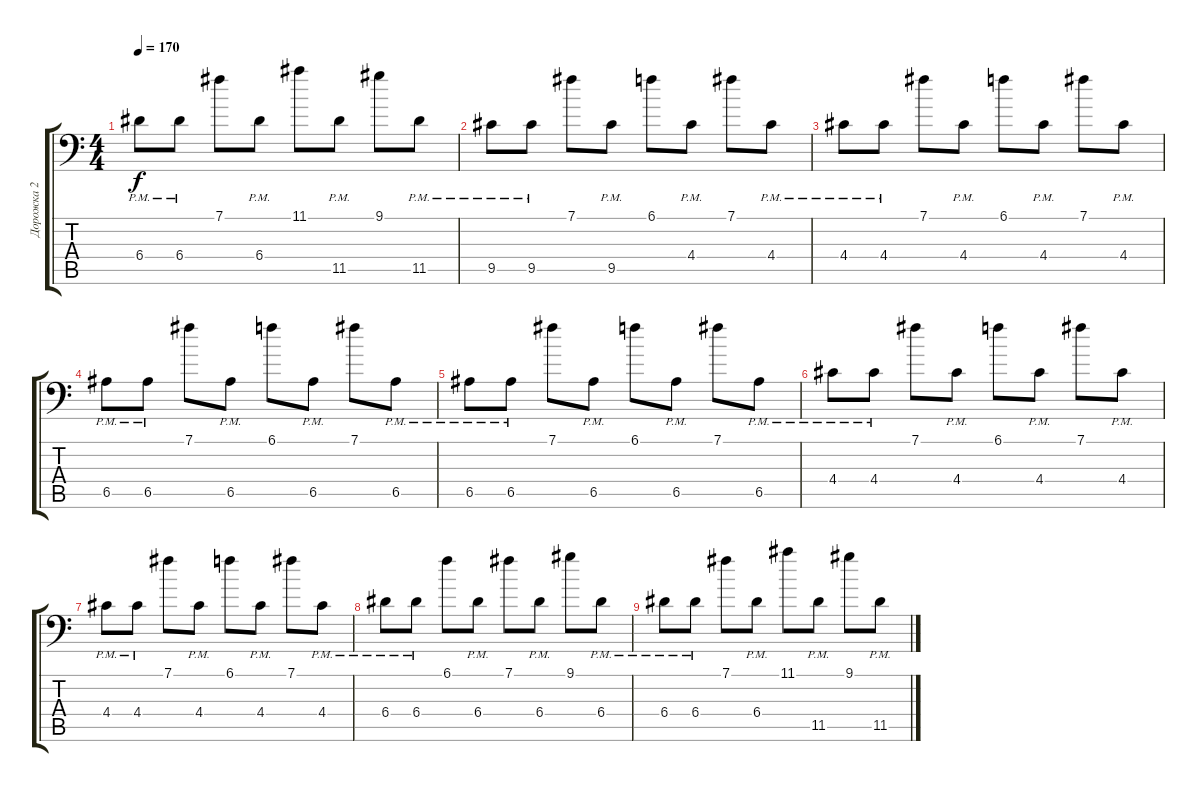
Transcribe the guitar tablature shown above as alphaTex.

\track ("Дорожка 2" "Дорожка 2") {instrument distortionguitar}
\staff {score tabs}
\tuning (B3 Gb3 D3 A2 E2 A1) {hide}
\ts (4 4)
\tempo 170
\clef f4
\ks c
6.4{pm}.8{dy f} 6.4{pm}.8 7.1.8 6.4{pm}.8 11.1.8 11.5{pm}.8 9.1.8 11.5{pm}.8 |
9.5{pm}.8 9.5{pm}.8 7.1.8 9.5{pm}.8 6.1.8 4.4{pm}.8 7.1.8 4.4{pm}.8 |
4.4{pm}.8 4.4{pm}.8 7.1.8 4.4{pm}.8 6.1.8 4.4{pm}.8 7.1.8 4.4{pm}.8 |
6.5{pm}.8 6.5{pm}.8 7.1.8 6.5{pm}.8 6.1.8 6.5{pm}.8 7.1.8 6.5{pm}.8 |
6.5{pm}.8 6.5{pm}.8 7.1.8 6.5{pm}.8 6.1.8 6.5{pm}.8 7.1.8 6.5{pm}.8 |
4.4{pm}.8 4.4{pm}.8 7.1.8 4.4{pm}.8 6.1.8 4.4{pm}.8 7.1.8 4.4{pm}.8 |
4.4{pm}.8 4.4{pm}.8 7.1.8 4.4{pm}.8 6.1.8 4.4{pm}.8 7.1.8 4.4{pm}.8 |
6.4{pm}.8 6.4{pm}.8 6.1.8 6.4{pm}.8 7.1.8 6.4{pm}.8 9.1.8 6.4{pm}.8 |
6.4{pm}.8 6.4{pm}.8 7.1.8 6.4{pm}.8 11.1.8 11.5{pm}.8 9.1.8 11.5{pm}.8
